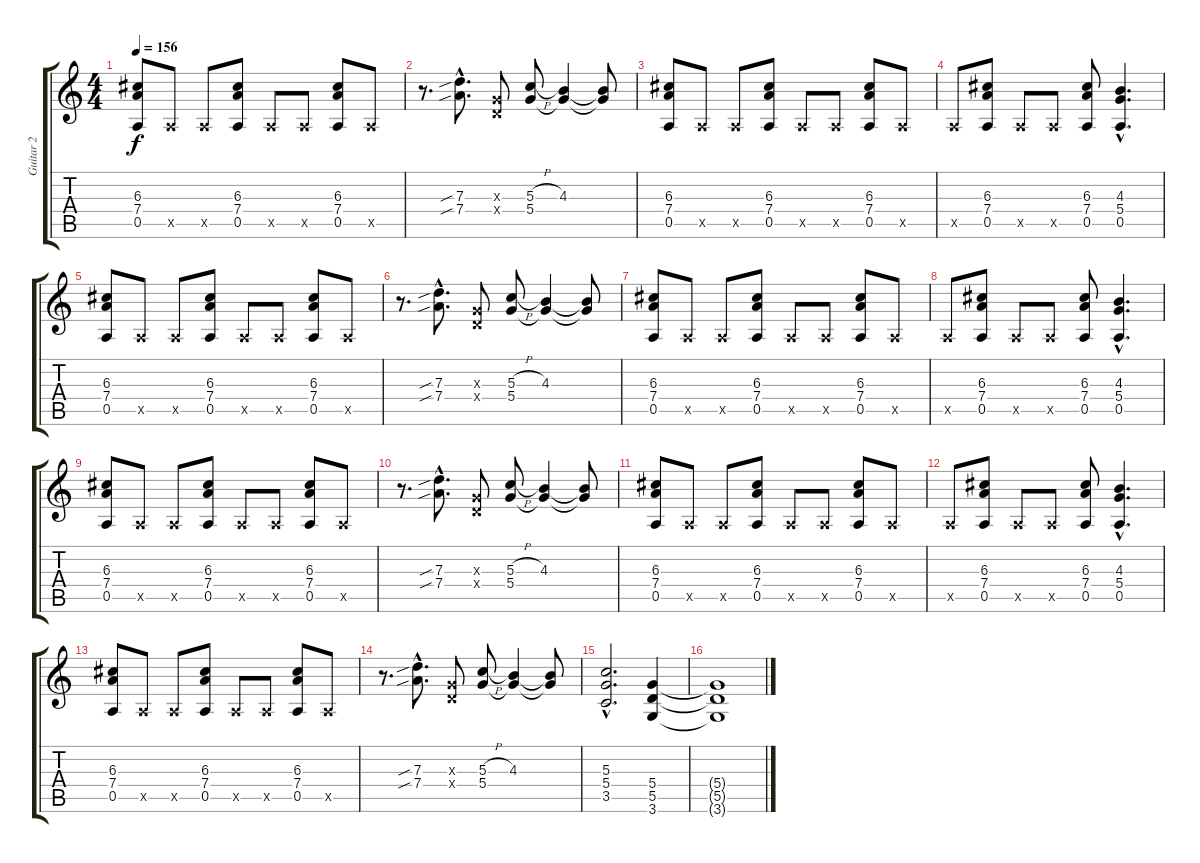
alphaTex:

\track ("Guitar 2" "Guitar 2") {instrument overdrivenguitar}
\staff {score tabs}
\tuning (E4 B3 G3 D3 A2 E2) {hide}
\ts (4 4)
\tempo 156
\clef g2
\ks c
(6.3 7.4 0.5).8{dy f} 0.5{x}.8 0.5{x}.8 (6.3 7.4 0.5).8 0.5{x}.8 0.5{x}.8 (6.3 7.4 0.5).8 0.5{x}.8 |
r.8{d} (7.3{sib hac} 7.4{sib hac}).8{d} (0.3{x} 0.4{x}).8 (5.3{h} 5.4).8 (4.3 5.4{t}).4 (4.3{t} 5.4{t}).8 |
(6.3 7.4 0.5).8 0.5{x}.8 0.5{x}.8 (6.3 7.4 0.5).8 0.5{x}.8 0.5{x}.8 (6.3 7.4 0.5).8 0.5{x}.8 |
0.5{x}.8 (6.3 7.4 0.5).8 0.5{x}.8 0.5{x}.8 (6.3 7.4 0.5).8 (4.3{hac} 5.4{hac} 0.5{hac}).4{d} |
(6.3 7.4 0.5).8 0.5{x}.8 0.5{x}.8 (6.3 7.4 0.5).8 0.5{x}.8 0.5{x}.8 (6.3 7.4 0.5).8 0.5{x}.8 |
r.8{d} (7.3{sib hac} 7.4{sib hac}).8{d} (0.3{x} 0.4{x}).8 (5.3{h} 5.4).8 (4.3 5.4{t}).4 (4.3{t} 5.4{t}).8 |
(6.3 7.4 0.5).8 0.5{x}.8 0.5{x}.8 (6.3 7.4 0.5).8 0.5{x}.8 0.5{x}.8 (6.3 7.4 0.5).8 0.5{x}.8 |
0.5{x}.8 (6.3 7.4 0.5).8 0.5{x}.8 0.5{x}.8 (6.3 7.4 0.5).8 (4.3{hac} 5.4{hac} 0.5{hac}).4{d} |
(6.3 7.4 0.5).8 0.5{x}.8 0.5{x}.8 (6.3 7.4 0.5).8 0.5{x}.8 0.5{x}.8 (6.3 7.4 0.5).8 0.5{x}.8 |
r.8{d} (7.3{sib hac} 7.4{sib hac}).8{d} (0.3{x} 0.4{x}).8 (5.3{h} 5.4).8 (4.3 5.4{t}).4 (4.3{t} 5.4{t}).8 |
(6.3 7.4 0.5).8 0.5{x}.8 0.5{x}.8 (6.3 7.4 0.5).8 0.5{x}.8 0.5{x}.8 (6.3 7.4 0.5).8 0.5{x}.8 |
0.5{x}.8 (6.3 7.4 0.5).8 0.5{x}.8 0.5{x}.8 (6.3 7.4 0.5).8 (4.3{hac} 5.4{hac} 0.5{hac}).4{d} |
(6.3 7.4 0.5).8 0.5{x}.8 0.5{x}.8 (6.3 7.4 0.5).8 0.5{x}.8 0.5{x}.8 (6.3 7.4 0.5).8 0.5{x}.8 |
r.8{d} (7.3{sib hac} 7.4{sib hac}).8{d} (0.3{x} 0.4{x}).8 (5.3{h} 5.4).8 (4.3 5.4{t}).4 (4.3{t} 5.4{t}).8 |
(5.3{hac} 5.4{hac} 3.5{hac}).2{d} (5.4 5.5 3.6).4 |
(5.4{t} 5.5{t} 3.6{t}).1
